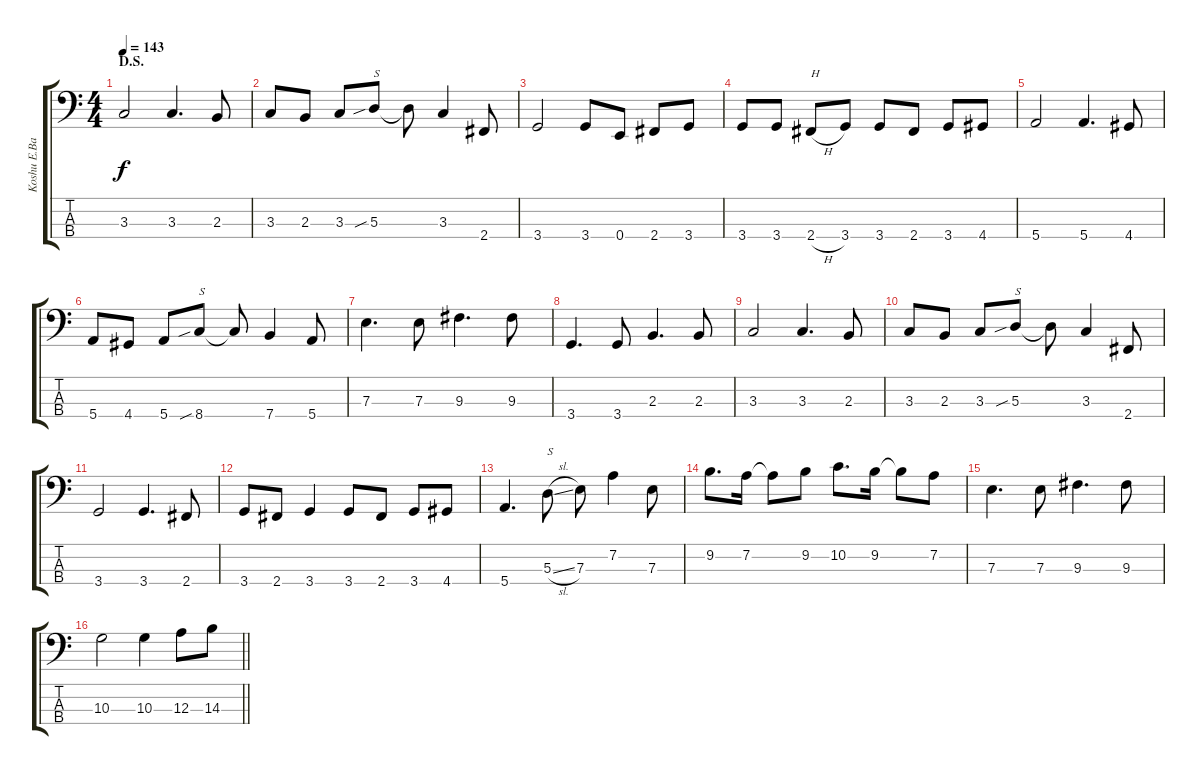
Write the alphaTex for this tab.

\track ("Koshu E.Bass" "Koshu E.Ba") {instrument electricbassfinger}
\staff {score tabs}
\tuning (G2 D2 A1 E1) {hide}
\ts (4 4)
\section ("" "D.S.")
\tempo 143
\clef f4
\ks c
3.3.2{dy f} 3.3.4{d} 2.3.8 |
3.3.8 2.3.8 3.3.8 5.3{sib}.8{txt "S"} 5.3{t}.8 3.3.4 2.4.8 |
3.4.2 3.4.8 0.4.8 2.4.8 3.4.8 |
3.4.8 3.4.8 2.4{h}.8{txt "H"} 3.4.8 3.4.8 2.4.8 3.4.8 4.4.8 |
5.4.2 5.4.4{d} 4.4.8 |
5.4.8 4.4.8 5.4.8 8.4{sib}.8{txt "S"} 8.4{t}.8 7.4.4 5.4.8 |
7.3.4{d} 7.3.8 9.3.4{d} 9.3.8 |
3.4.4{d} 3.4.8 2.3.4{d} 2.3.8 |
3.3.2 3.3.4{d} 2.3.8 |
3.3.8 2.3.8 3.3.8 5.3{sib}.8{txt "S"} 5.3{t}.8 3.3.4 2.4.8 |
3.4.2 3.4.4{d} 2.4.8 |
3.4.8 2.4.8 3.4.4 3.4.8 2.4.8 3.4.8 4.4.8 |
5.4.4{d} 5.3{sl}.8{txt "S"} 7.3.8 7.2.4 7.3.8 |
9.2.8{d} 7.2.16 7.2{t}.8 9.2.8 10.2.8{d} 9.2.16 9.2{t}.8 7.2.8 |
7.3.4{d} 7.3.8 9.3.4{d} 9.3.8 |
\barLineRight lightlight
10.3.2 10.3.4 12.3.8 14.3.8
